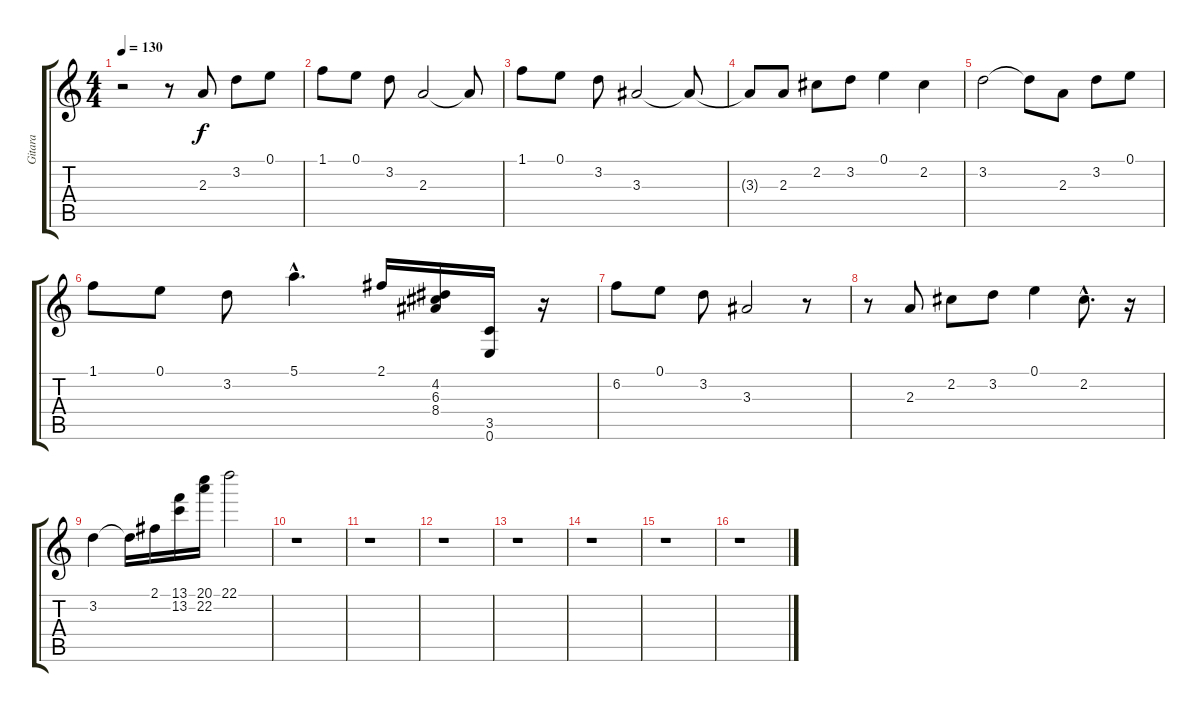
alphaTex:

\track ("Gitara" "Gitara") {instrument distortionguitar}
\staff {score tabs}
\tuning (E4 B3 G3 D3 A2 E2) {hide}
\ts (4 4)
\tempo 130
\clef g2
\ks c
r.2{dy f instrument distortionguitar} r.8 2.3.8 3.2.8 0.1.8 |
1.1.8 0.1.8 3.2.8 2.3.2 2.3{t}.8 |
1.1.8 0.1.8 3.2.8 3.3.2 3.3{t}.8 |
3.3{t}.8 2.3.8 2.2.8 3.2.8 0.1.4 2.2.4 |
3.2.2 3.2{t}.8 2.3.8 3.2.8 0.1.8 |
1.1.8 0.1.8 3.2.8 5.1{hac}.4{d} 2.1.16 (4.2 6.3 8.4).16 (3.5 0.6).16 r.16 |
6.2.8 0.1.8 3.2.8 3.3.2 r.8 |
r.8 2.3.8 2.2.8 3.2.8 0.1.4 2.2{hac}.8{d} r.16 |
3.2.4 3.2{t}.16 2.1.16 (13.1 13.2).16 (20.1 22.2).16 22.1.2 |
r.1 |
r.1 |
r.1 |
r.1 |
r.1 |
r.1 |
r.1
